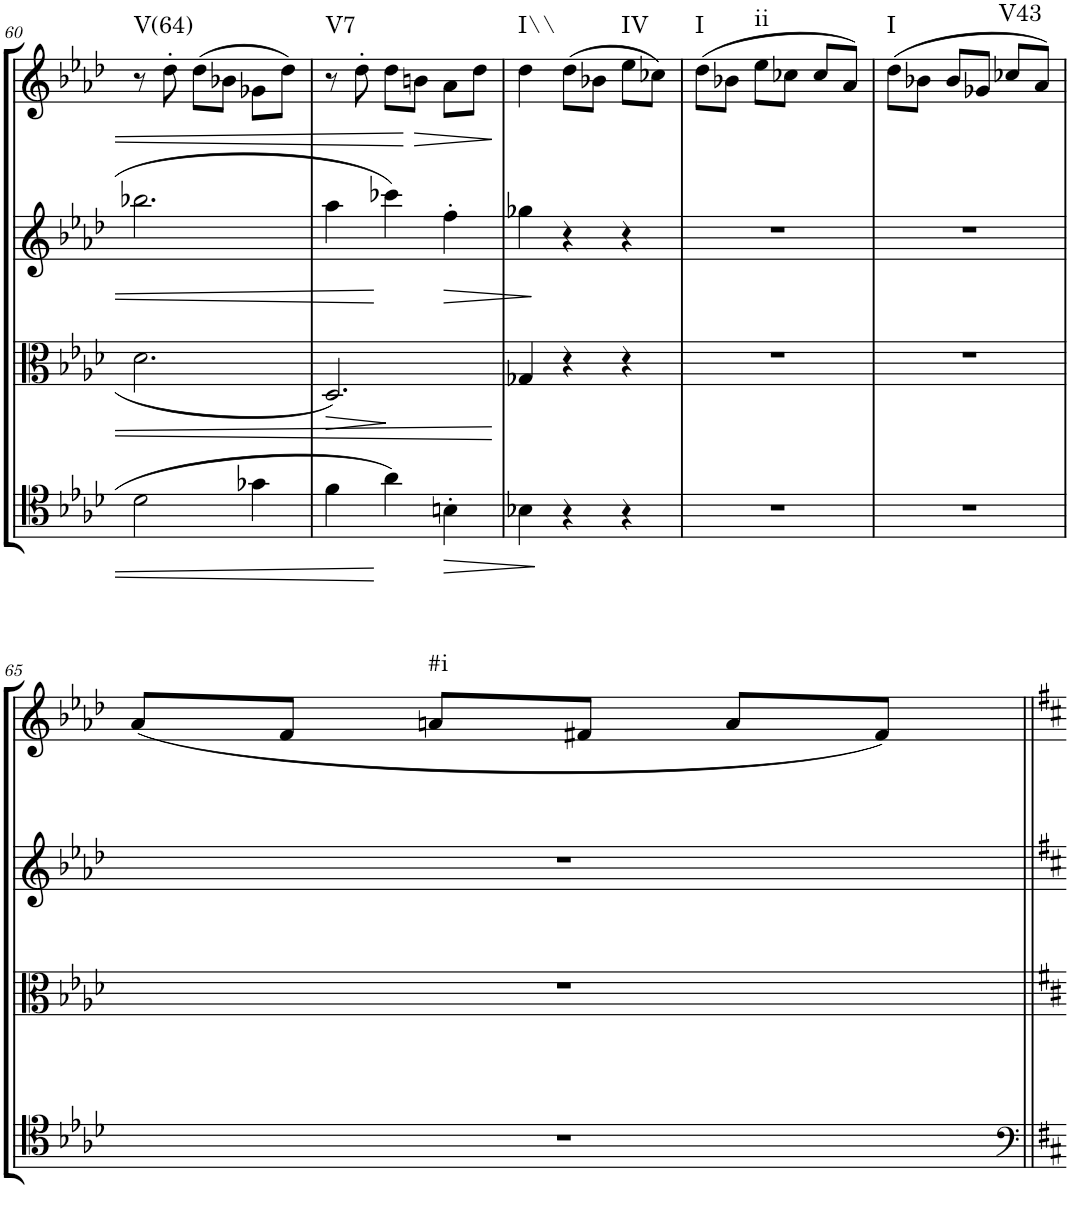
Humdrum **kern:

**kern	**dynam	**kern	**dynam	**kern	**dynam	**kern	**dynam	**harte
*part4	*part4	*part3	*part3	*part2	*part2	*part1	*part1	*part1
*staff4	*staff4	*staff3	*staff3	*staff2	*staff2	*staff1	*staff1	*
*I"Cello	*	*I"Viola	*	*I"2nd Violin	*	*I"1st Violin	*	*
*	*	*I'Vla	*	*I'Vln	*	*I'Vln	*	*
!!LO:PB:g=z
*clefC4	*	*clefC3	*	*clefG2	*	*clefG2	*	*
*k[b-e-a-d-]	*	*k[b-e-a-d-]	*	*k[b-e-a-d-]	*	*k[b-e-a-d-]	*	*
*M3/4	*	*M3/4	*	*M3/4	*	*M3/4	*	*
=60	=60	=60	=60	=60	=60	=60	=60	=60
!	!	!	!	!	!	!	!	!LO:H:kt=V(64)
2d-\	.	2.d-\	.	2.bb-X\	.	8r	.	N
.	.	.	.	.	.	8dd-'\	.	.
.	.	.	.	.	.	(8dd-\L	.	.
.	.	.	.	.	.	8b-X\J	.	.
4g-X\	.	.	.	.	.	8g-X\L	.	.
.	.	.	.	.	.	8dd-\J)	.	.
=61	=61	=61	=61	=61	=61	=61	=61	=61
!	!	!	!LO:HP:b	!	!	!	!	!LO:H:kt=V7
4f\	.	2.D-/	>	4aa-\	.	8r	.	N
.	.	.	.	.	.	8dd-'\	.	.
4a-\	.	.	.	4ccc-X\	.	8dd-\L	.	.
!	!	!	!	!	!	!	!LO:HP:b	!
.	.	.	.	.	.	8bn\J	>	.
!	!LO:HP:b	!	!	!	!LO:HP:b	!	!	!
4Bn'\	>	.	.	4ff'\	>	8a-\L	.	.
.	.	.	.	.	.	8dd-\J	.	.
.	]	.	]	.	]	.	]	.
=62	=62	=62	=62	=62	=62	=62	=62	=62
!	!	!	!	!	!	!	!	!LO:H:kt=I\\
4B-X\	.	4G-X/	.	4gg-X\	.	4dd-\	.	N
4r	.	4r	.	4r	.	(8dd-\L	.	.
.	.	.	.	.	.	8b-X\J	.	.
!	!	!	!	!	!	!	!	!LO:H:kt=IV
4r	.	4r	.	4r	.	8ee-\L	.	N
.	.	.	.	.	.	8cc-X\J)	.	.
=63	=63	=63	=63	=63	=63	=63	=63	=63
!	!	!	!	!	!	!	!	!LO:H:kt=I
2.r	.	2.r	.	2.r	.	(8dd-\L	.	N
.	.	.	.	.	.	8b-X\J	.	.
!	!	!	!	!	!	!	!	!LO:H:kt=ii
.	.	.	.	.	.	8ee-\L	.	N
.	.	.	.	.	.	8cc-X\J	.	.
.	.	.	.	.	.	8cc-/L	.	.
.	.	.	.	.	.	8a-/J)	.	.
=64	=64	=64	=64	=64	=64	=64	=64	=64
!	!	!	!	!	!	!	!	!LO:H:kt=I
2.r	.	2.r	.	2.r	.	(8dd-\L	.	N
.	.	.	.	.	.	8b-X\J	.	.
.	.	.	.	.	.	8b-/L	.	.
.	.	.	.	.	.	8g-X/J	.	.
!	!	!	!	!	!	!	!	!LO:H:kt=V43
.	.	.	.	.	.	8cc-X/L	.	N
.	.	.	.	.	.	8a-/J)	.	.
!!LO:LB:g=z
=65	=65	=65	=65	=65	=65	=65	=65	=65
2.r	.	2.r	.	2.r	.	(8a-/L	.	.
.	.	.	.	.	.	8f/J	.	.
!	!	!	!	!	!	!	!	!LO:H:kt=#i
.	.	.	.	.	.	8an/L	.	N
.	.	.	.	.	.	8f#X/J	.	.
.	.	.	.	.	.	8a/L	.	.
.	.	.	.	.	.	8f#/J)	.	.
=||	=||	=||	=||	=||	=||	=||	=||	=||
*-	*-	*-	*-	*-	*-	*-	*-	*-
